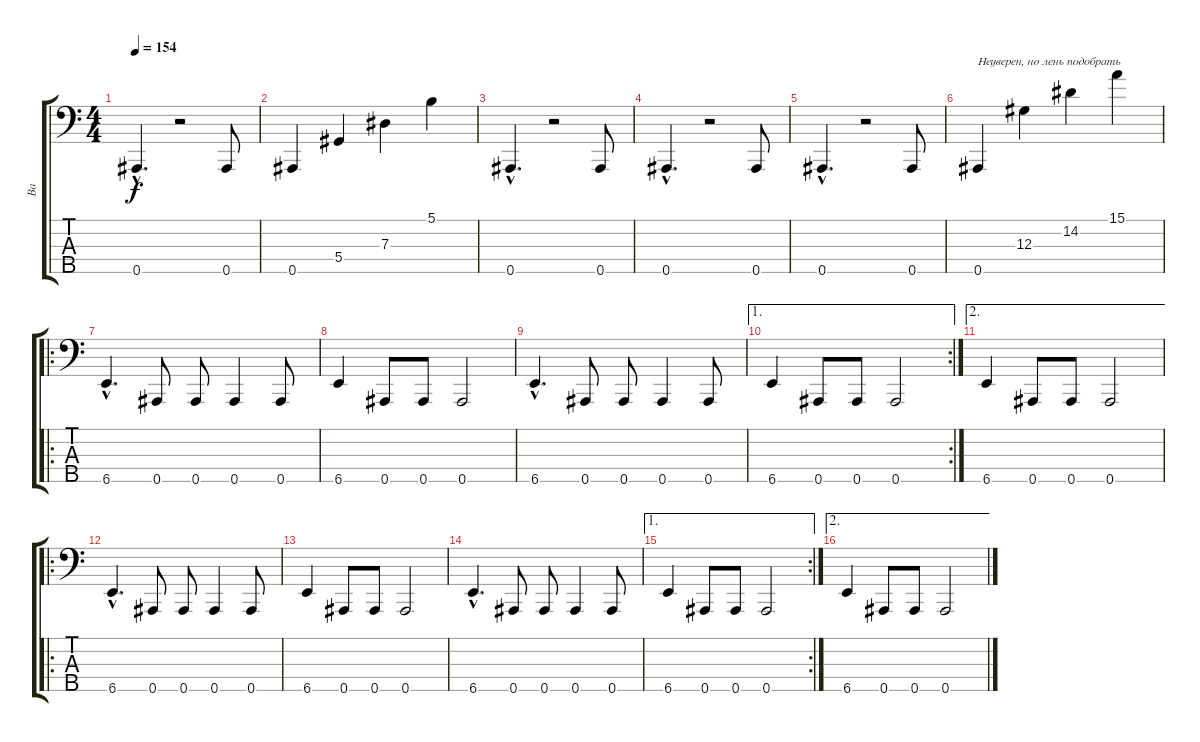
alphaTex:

\track ("Ba" "Ba") {instrument electricbassfinger}
\staff {score tabs}
\tuning (Gb2 Db2 Ab1 Eb1 Bb0) {hide}
\ts (4 4)
\tempo 154
\clef f4
\ks c
0.5{hac}.4{d dy f} r.2 0.5.8 |
0.5.4 5.4.4 7.3.4 5.1.4 |
0.5{hac}.4{d} r.2 0.5.8 |
0.5{hac}.4{d} r.2 0.5.8 |
0.5{hac}.4{d} r.2 0.5.8 |
0.5.4{txt "Неуверен, но лень подобрать"} 12.3.4 14.2.4 15.1.4 |
\ro
6.5{hac}.4{d} 0.5.8 0.5.8 0.5.4 0.5.8 |
6.5.4 0.5.8 0.5.8 0.5.2 |
6.5{hac}.4{d} 0.5.8 0.5.8 0.5.4 0.5.8 |
\ae 1
\rc 2
6.5.4 0.5.8 0.5.8 0.5.2 |
\ae 2
6.5.4 0.5.8 0.5.8 0.5.2 |
\ro
6.5{hac}.4{d} 0.5.8 0.5.8 0.5.4 0.5.8 |
6.5.4 0.5.8 0.5.8 0.5.2 |
6.5{hac}.4{d} 0.5.8 0.5.8 0.5.4 0.5.8 |
\ae 1
\rc 2
6.5.4 0.5.8 0.5.8 0.5.2 |
\ae 2
6.5.4 0.5.8 0.5.8 0.5.2
